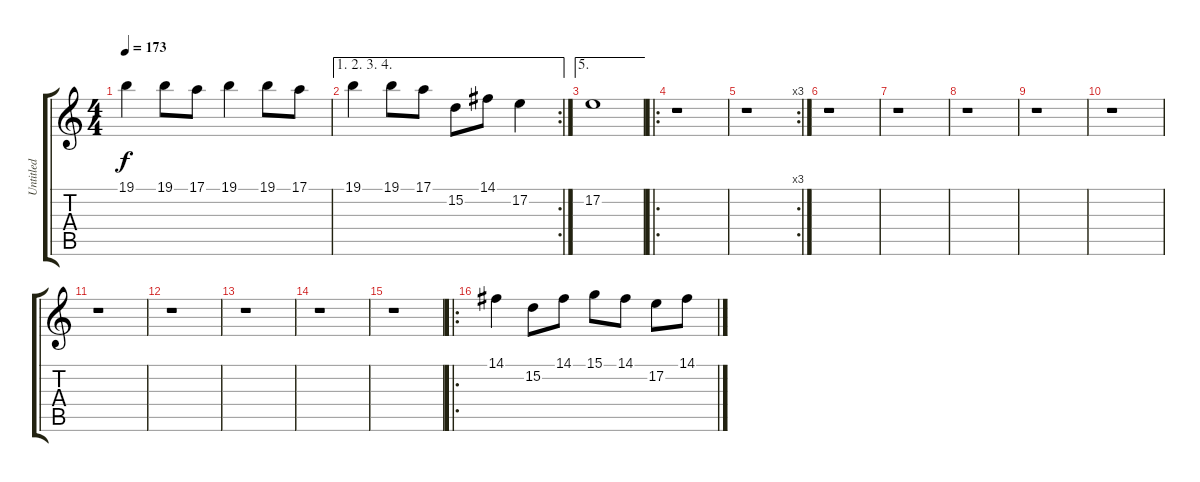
\track ("Untitled" "Untitled") {instrument piccolo}
\staff {score tabs}
\tuning (E4 B3 G3 D3 A2 E2) {hide}
\ts (4 4)
\tempo 173
\clef g2
\ks c
19.1.4{dy f} 19.1.8 17.1.8 19.1.4 19.1.8 17.1.8 |
\ae (1 2 3 4)
\rc 2
19.1.4 19.1.8 17.1.8 15.2.8 14.1.8 17.2.4 |
\ae 5
17.2.1 |
\ro
r.1 |
\rc 3
r.1 |
r.1 |
r.1 |
r.1 |
r.1 |
r.1 |
r.1 |
r.1 |
r.1 |
r.1 |
r.1 |
\ro
14.1.4 15.2.8 14.1.8 15.1.8 14.1.8 17.2.8 14.1.8
